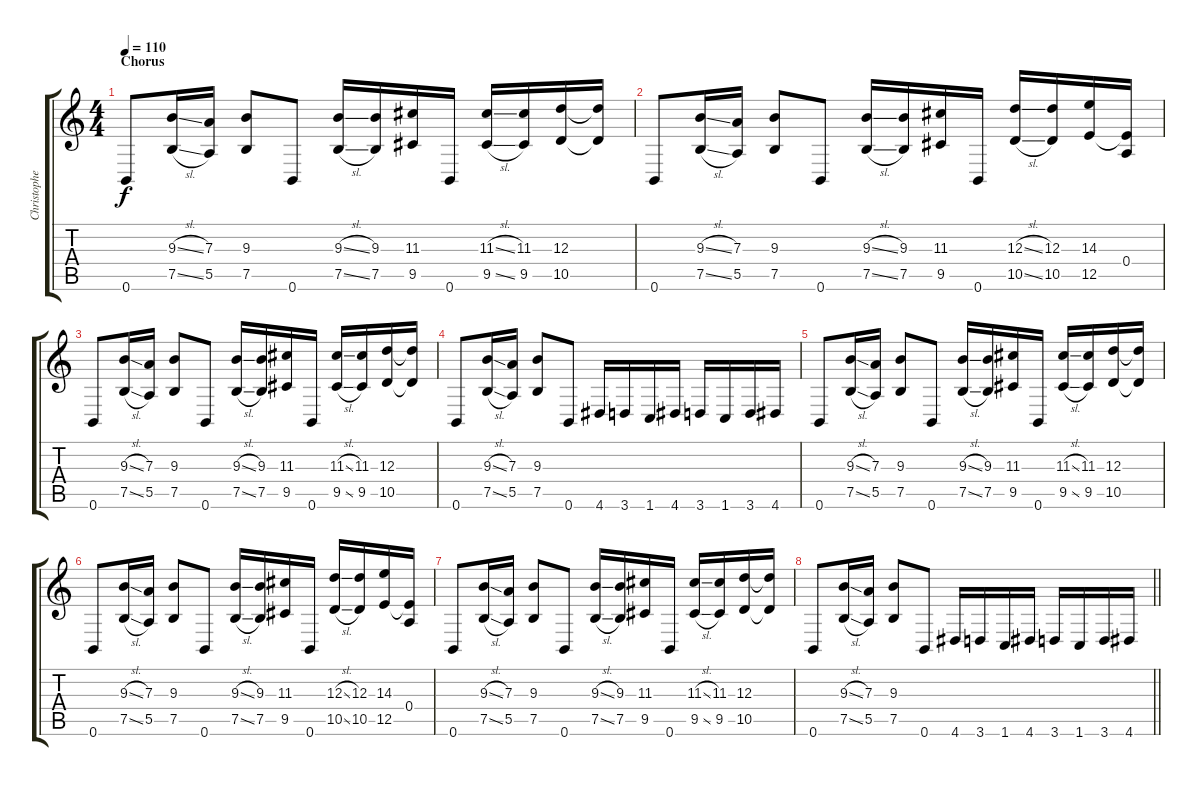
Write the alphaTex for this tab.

\track ("Christopher Amott" "Christophe") {instrument distortionguitar}
\staff {score tabs}
\tuning (B3 Gb3 D3 A2 E2 B1) {hide}
\ts (4 4)
\section ("" "Chorus")
\tempo 110
\clef g2
\ks c
0.6.8{dy f} (9.3{sl} 7.5{sl}).16 (7.3 5.5).16 (9.3 7.5).8 0.6.8 (9.3{sl} 7.5{sl}).16 (9.3 7.5).16 (11.3 9.5).16 0.6.16 (11.3{sl} 9.5{sl}).16 (11.3 9.5).16 (12.3 10.5).16 (12.3{t} 10.5{t}).16 |
0.6.8 (9.3{sl} 7.5{sl}).16 (7.3 5.5).16 (9.3 7.5).8 0.6.8 (9.3{sl} 7.5{sl}).16 (9.3 7.5).16 (11.3 9.5).16 0.6.16 (12.3{sl} 10.5{sl}).16 (12.3 10.5).16 (14.3 12.5).16 (0.4 12.5{t}).16 |
0.6.8 (9.3{sl} 7.5{sl}).16 (7.3 5.5).16 (9.3 7.5).8 0.6.8 (9.3{sl} 7.5{sl}).16 (9.3 7.5).16 (11.3 9.5).16 0.6.16 (11.3{sl} 9.5{sl}).16 (11.3 9.5).16 (12.3 10.5).16 (12.3{t} 10.5{t}).16 |
0.6.8 (9.3{sl} 7.5{sl}).16 (7.3 5.5).16 (9.3 7.5).8 0.6.8 4.6.16 3.6.16 1.6.16 4.6.16 3.6.16 1.6.16 3.6.16 4.6.16 |
0.6.8 (9.3{sl} 7.5{sl}).16 (7.3 5.5).16 (9.3 7.5).8 0.6.8 (9.3{sl} 7.5{sl}).16 (9.3 7.5).16 (11.3 9.5).16 0.6.16 (11.3{sl} 9.5{sl}).16 (11.3 9.5).16 (12.3 10.5).16 (12.3{t} 10.5{t}).16 |
0.6.8 (9.3{sl} 7.5{sl}).16 (7.3 5.5).16 (9.3 7.5).8 0.6.8 (9.3{sl} 7.5{sl}).16 (9.3 7.5).16 (11.3 9.5).16 0.6.16 (12.3{sl} 10.5{sl}).16 (12.3 10.5).16 (14.3 12.5).16 (0.4 12.5{t}).16 |
0.6.8 (9.3{sl} 7.5{sl}).16 (7.3 5.5).16 (9.3 7.5).8 0.6.8 (9.3{sl} 7.5{sl}).16 (9.3 7.5).16 (11.3 9.5).16 0.6.16 (11.3{sl} 9.5{sl}).16 (11.3 9.5).16 (12.3 10.5).16 (12.3{t} 10.5{t}).16 |
\barLineRight lightlight
0.6.8 (9.3{sl} 7.5{sl}).16 (7.3 5.5).16 (9.3 7.5).8 0.6.8 4.6.16 3.6.16 1.6.16 4.6.16 3.6.16 1.6.16 3.6.16 4.6.16
